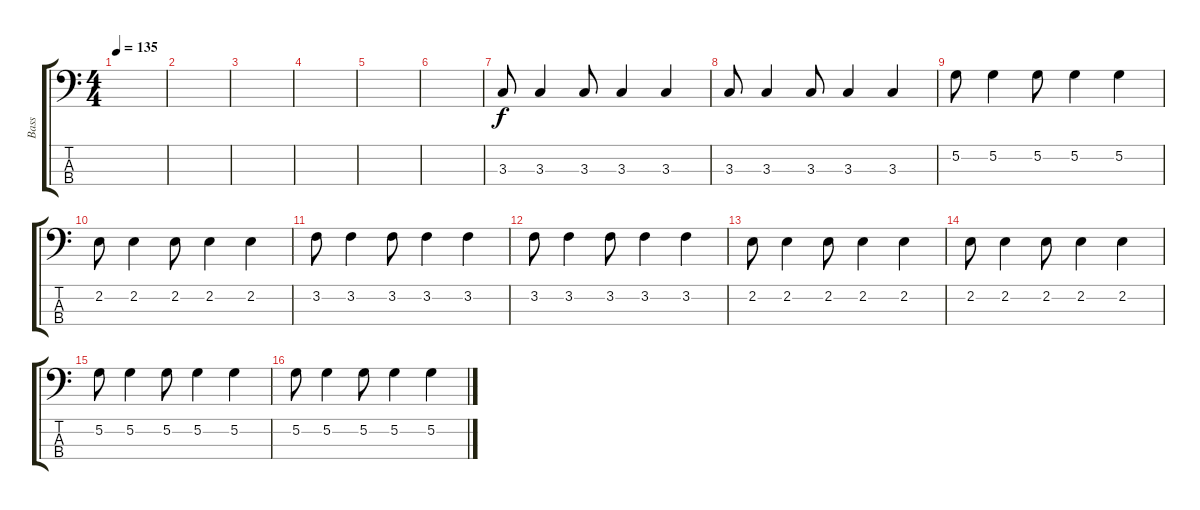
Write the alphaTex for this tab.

\track ("Bass" "Bass") {instrument electricbasspick}
\staff {score tabs}
\tuning (G2 D2 A1 E1) {hide}
\ts (4 4)
\tempo 135
\clef f4
\ks c
|
|
|
|
|
|
3.3.8 3.3.4 3.3.8 3.3.4 3.3.4 |
3.3.8 3.3.4 3.3.8 3.3.4 3.3.4 |
5.2.8 5.2.4 5.2.8 5.2.4 5.2.4 |
2.2.8 2.2.4 2.2.8 2.2.4 2.2.4 |
3.2.8 3.2.4 3.2.8 3.2.4 3.2.4 |
3.2.8 3.2.4 3.2.8 3.2.4 3.2.4 |
2.2.8 2.2.4 2.2.8 2.2.4 2.2.4 |
2.2.8 2.2.4 2.2.8 2.2.4 2.2.4 |
5.2.8 5.2.4 5.2.8 5.2.4 5.2.4 |
5.2.8 5.2.4 5.2.8 5.2.4 5.2.4
